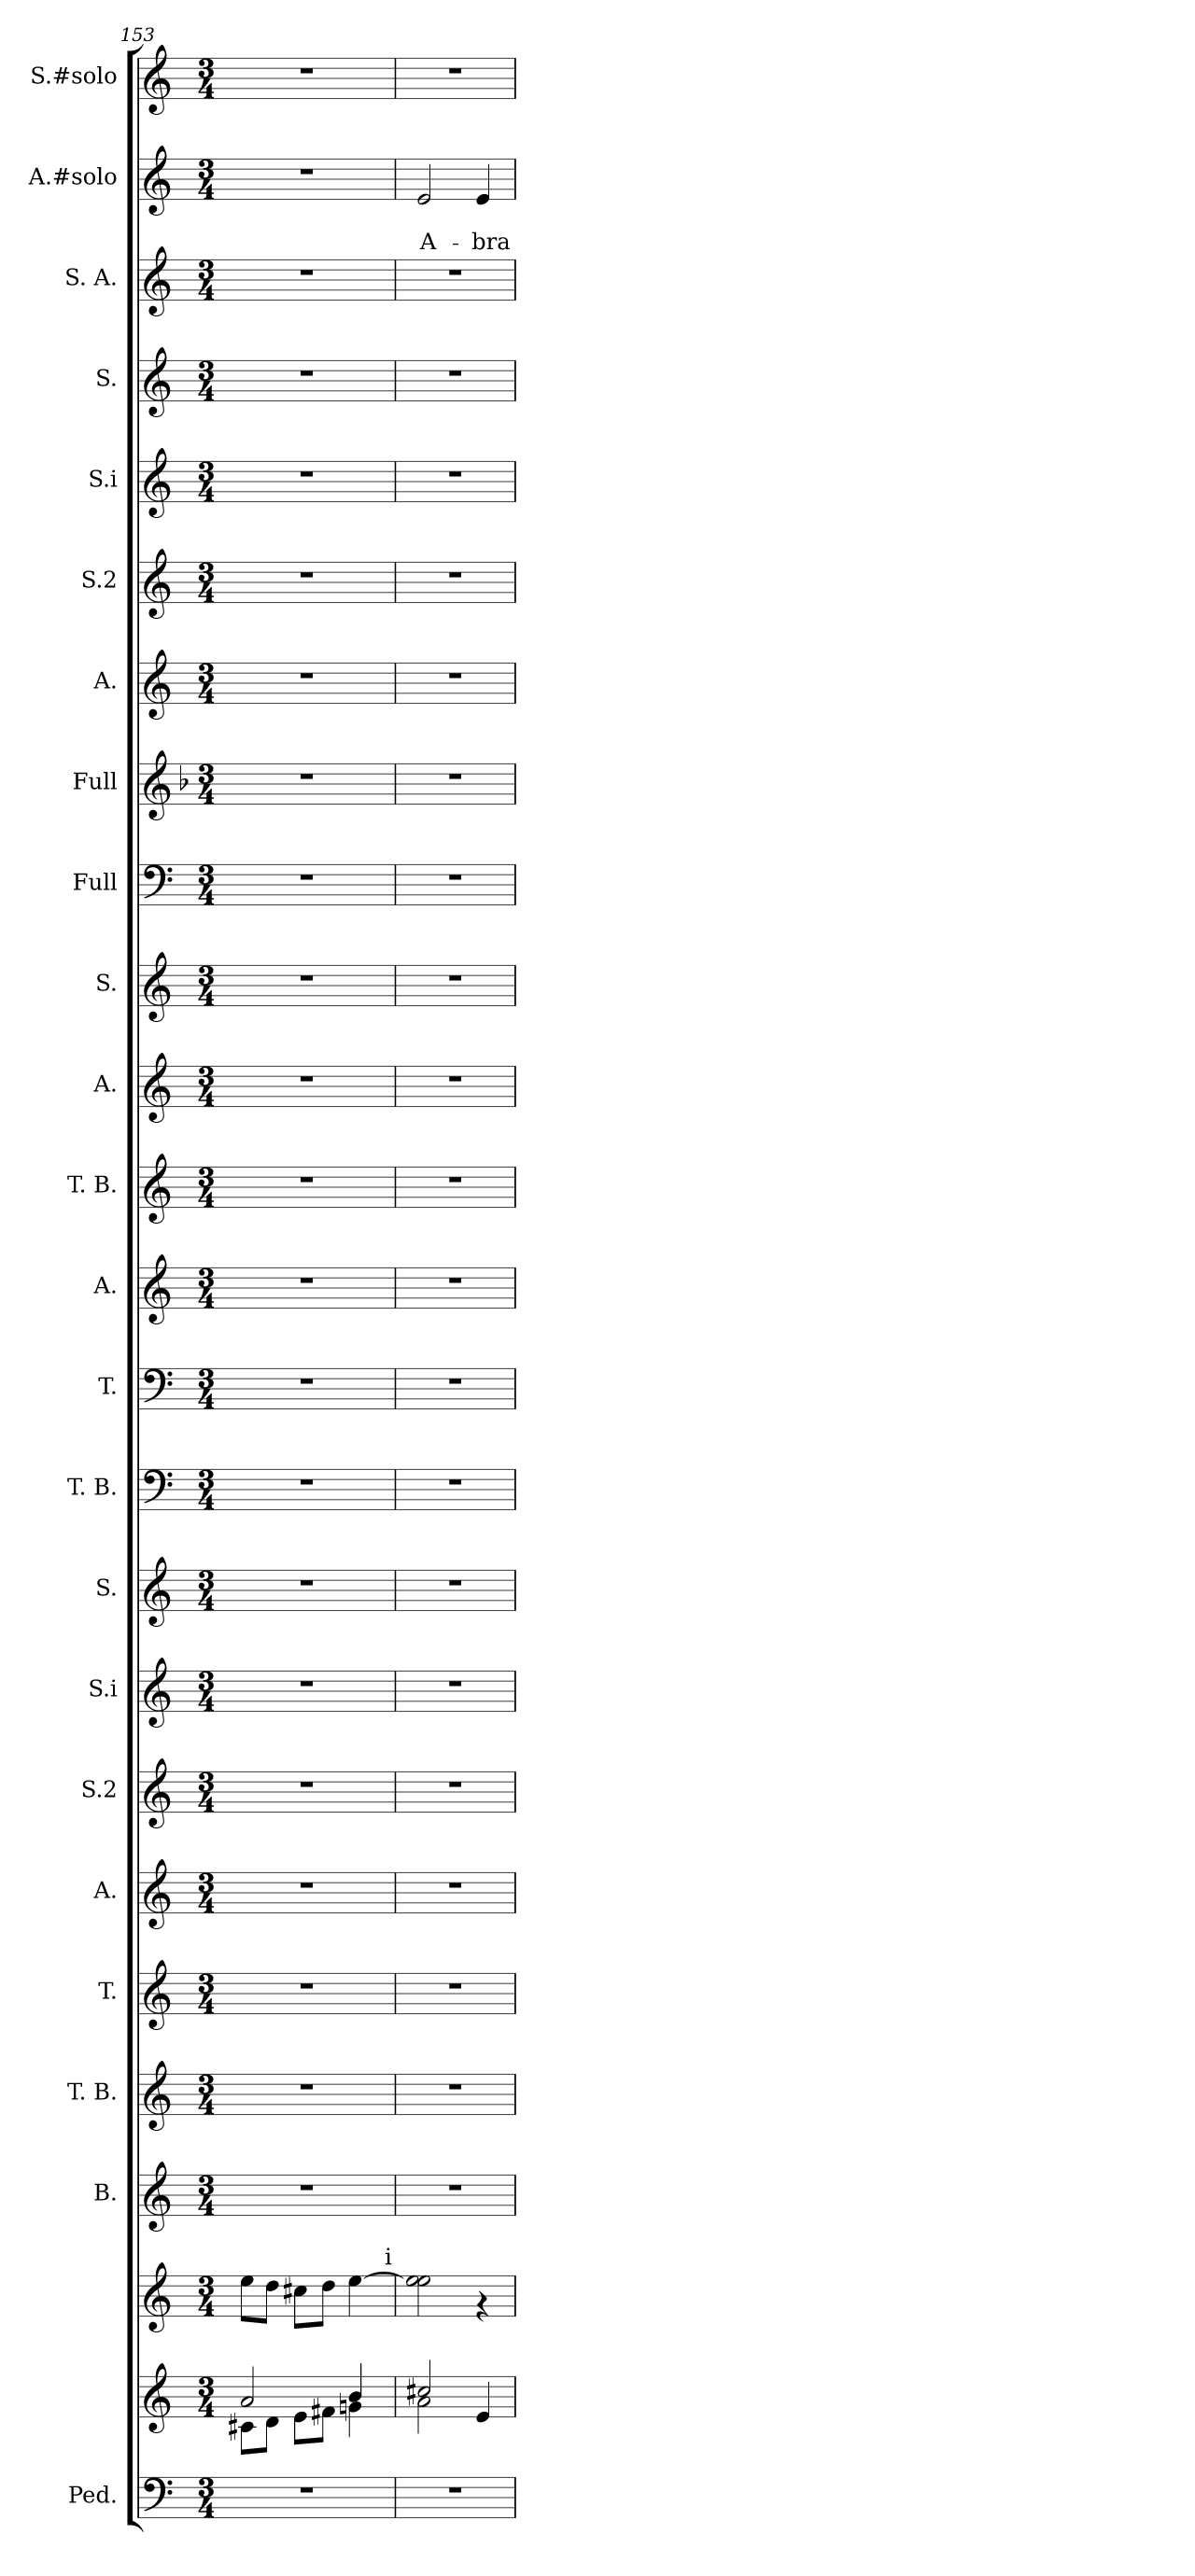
**kern	**kern	**kern	**kern	**kern	**kern	**kern	**kern	**kern	**kern	**kern	**kern	**kern	**kern	**kern	**kern	**kern	**kern	**kern	**kern	**kern	**kern	**kern	**kern	**text	**text	**kern
*part25	*part24	*part23	*part22	*part21	*part20	*part19	*part18	*part17	*part16	*part15	*part14	*part13	*part12	*part11	*part10	*part9	*part8	*part7	*part6	*part5	*part4	*part3	*part2	*part2	*part2	*part1
*staff25	*staff24	*staff23	*staff22	*staff21	*staff20	*staff19	*staff18	*staff17	*staff16	*staff15	*staff14	*staff13	*staff12	*staff11	*staff10	*staff9	*staff8	*staff7	*staff6	*staff5	*staff4	*staff3	*staff2	*staff2	*staff2	*staff1
*I"Ped.	*	*	*I"B.	*I"T. B.	*I"T.	*I"A.	*I"S.2	*I"S.i	*I"S.	*I"T. B.	*I"T.	*I"A.	*I"T. B.	*I"A.	*I"S.	*I"Full	*I"Full	*I"A.	*I"S.2	*I"S.i	*I"S.	*I"S. A.	*I"A.#solo	*	*	*I"S.#solo
*I'Ped.	*	*	*	*I'T. B.	*I'T.	*I'A.	*I'S.2	*I'S.i	*I'S.	*I'T. B.	*I'T.	*	*I'T. B.	*I'A.	*I'S.	*	*	*I'A.	*I'S.2	*I'S.i	*I'S.	*I'S. A.	*I'A.#solo	*	*	*I'S.#solo
*clefF4	*clefG2	*clefG2	*clefG2	*clefG2	*clefG2	*clefG2	*clefG2	*clefG2	*clefG2	*clefF4	*clefF4	*clefG2	*clefG2	*clefG2	*clefG2	*clefF4	*clefG2	*clefG2	*clefG2	*clefG2	*clefG2	*clefG2	*clefG2	*	*	*clefG2
*	*	*	*	*	*	*	*	*	*	*	*	*	*	*	*	*	*ITrd3c5	*	*	*	*	*	*	*	*	*
*k[]	*k[]	*k[]	*k[]	*k[]	*k[]	*k[]	*k[]	*k[]	*k[]	*k[]	*k[]	*k[]	*k[]	*k[]	*k[]	*k[]	*k[]	*k[]	*k[]	*k[]	*k[]	*k[]	*k[]	*	*	*k[]
*C:	*C:	*C:	*C:	*C:	*C:	*C:	*C:	*C:	*C:	*C:	*C:	*C:	*C:	*C:	*C:	*C:	*C:	*C:	*C:	*C:	*C:	*C:	*C:	*	*	*C:
*M3/4	*M3/4	*M3/4	*M3/4	*M3/4	*M3/4	*M3/4	*M3/4	*M3/4	*M3/4	*M3/4	*M3/4	*M3/4	*M3/4	*M3/4	*M3/4	*M3/4	*M3/4	*M3/4	*M3/4	*M3/4	*M3/4	*M3/4	*M3/4	*	*	*M3/4
=153	=153	=153	=153	=153	=153	=153	=153	=153	=153	=153	=153	=153	=153	=153	=153	=153	=153	=153	=153	=153	=153	=153	=153	=153	=153	=153
*	*^	*^	*	*	*	*	*	*	*	*	*	*	*	*	*	*	*	*	*	*	*	*	*	*	*	*
2.r	2a/	8c#X\L	8ee\L	2ryy	2.r	2.r	2.r	2.r	2.r	2.r	2.r	2.r	2.r	2.r	2.r	2.r	2.r	2.r	2.r	2.r	2.r	2.r	2.r	2.r	2.r	.	.	2.r
.	.	8d\J	8dd\J	.	.	.	.	.	.	.	.	.	.	.	.	.	.	.	.	.	.	.	.	.	.	.	.	.
.	.	8e\L	8cc#X\L	.	.	.	.	.	.	.	.	.	.	.	.	.	.	.	.	.	.	.	.	.	.	.	.	.
.	.	8f#X\J	8dd\J	.	.	.	.	.	.	.	.	.	.	.	.	.	.	.	.	.	.	.	.	.	.	.	.	.
.	4b/	4gn\	[>4ee\	8..ryy	.	.	.	.	.	.	.	.	.	.	.	.	.	.	.	.	.	.	.	.	.	.	.	.
!	!	!	!	!LO:TX:a:t=i	!	!	!	!	!	!	!	!	!	!	!	!	!	!	!	!	!	!	!	!	!	!	!	!
.	.	.	.	32ryy	.	.	.	.	.	.	.	.	.	.	.	.	.	.	.	.	.	.	.	.	.	.	.	.
=154	=154	=154	=154	=154	=154	=154	=154	=154	=154	=154	=154	=154	=154	=154	=154	=154	=154	=154	=154	=154	=154	=154	=154	=154	=154	=154	=154	=154
!	!	!	!	!	!	!	!	!	!	!	!	!	!	!	!	!	!	!	!	!	!	!	!	!	!	!	!LO:LY:b	!
*	*	*	*v	*v	*	*	*	*	*	*	*	*	*	*	*	*	*	*	*	*	*	*	*	*	*	*	*	*
2.r	2cc#X/	2a\	2ee\] 2ee\	2.r	2.r	2.r	2.r	2.r	2.r	2.r	2.r	2.r	2.r	2.r	2.r	2.r	2.r	2.r	2.r	2.r	2.r	2.r	2.r	2e/	.	A-	2.r
!	!	!	!	!	!	!	!	!	!	!	!	!	!	!	!	!	!	!	!	!	!	!	!	!	!	!LO:LY:b	!
.	4e/	4ryy	4rf	.	.	.	.	.	.	.	.	.	.	.	.	.	.	.	.	.	.	.	.	4e/	.	-bra-	.
*	*v	*v	*	*	*	*	*	*	*	*	*	*	*	*	*	*	*	*	*	*	*	*	*	*	*	*	*
=	=	=	=	=	=	=	=	=	=	=	=	=	=	=	=	=	=	=	=	=	=	=	=	=	=	=
*-	*-	*-	*-	*-	*-	*-	*-	*-	*-	*-	*-	*-	*-	*-	*-	*-	*-	*-	*-	*-	*-	*-	*-	*-	*-	*-
